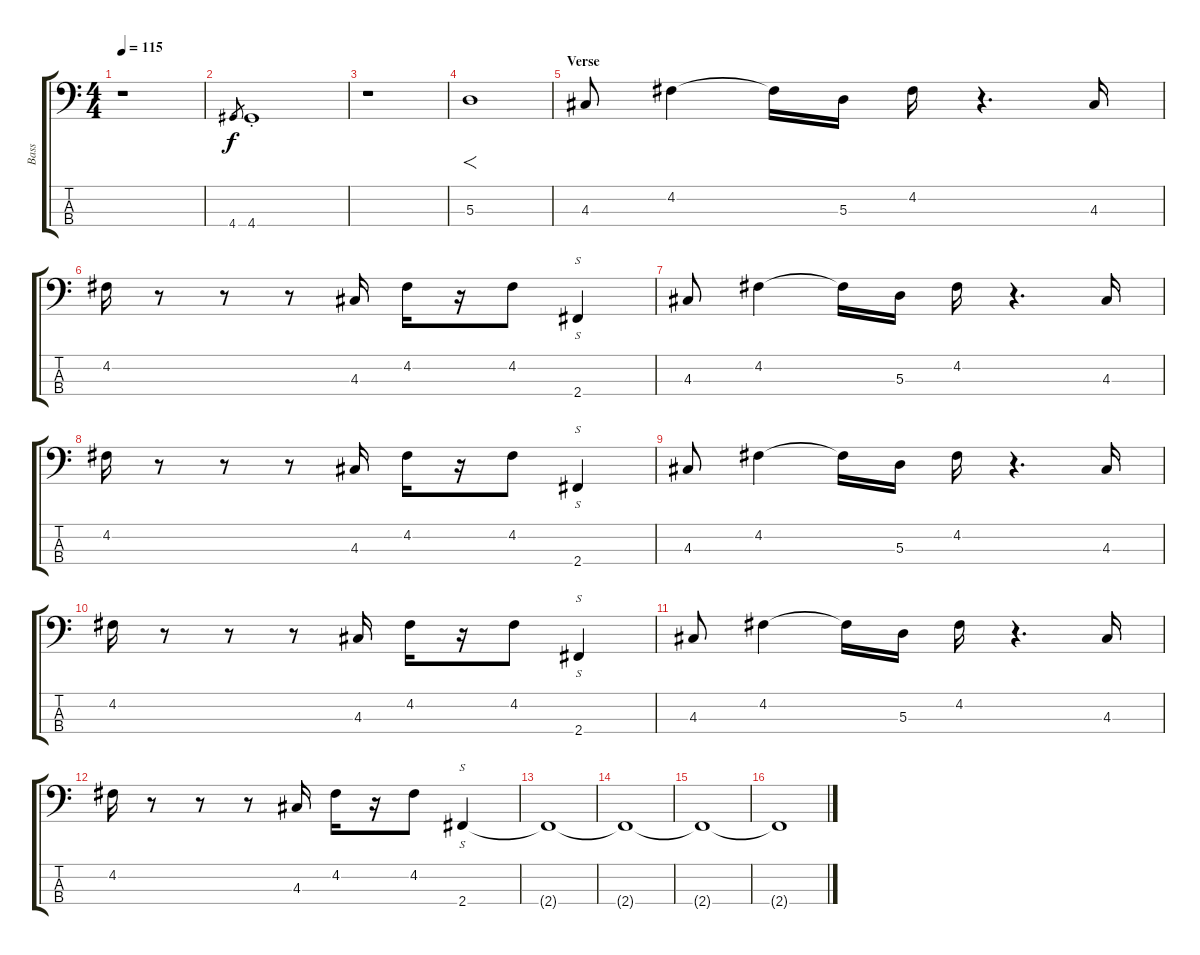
\track ("Bass" "Bass") {instrument electricbassfinger}
\staff {score tabs}
\tuning (G2 D2 A1 E1) {hide}
\ts (4 4)
\tempo 115
\clef f4
\ks c
r.1{dy f instrument electricbassfinger} |
4.4.8{gr} 4.4{st}.1 |
r.1 |
5.3.1{f} |
\section ("" "Verse")
4.3.8 4.2.4 4.2{t}.16 5.3.16 4.2.16 r.4{d} 4.3.16 |
4.2.16 r.8 r.8 r.8 4.3.16 4.2.16 r.16 4.2.8 2.4.4{s instrument slapbass1} |
4.3.8{instrument electricbassfinger} 4.2.4 4.2{t}.16 5.3.16 4.2.16 r.4{d} 4.3.16 |
4.2.16 r.8 r.8 r.8 4.3.16 4.2.16 r.16 4.2.8 2.4.4{s instrument slapbass1} |
4.3.8{instrument electricbassfinger} 4.2.4 4.2{t}.16 5.3.16 4.2.16 r.4{d} 4.3.16 |
4.2.16 r.8 r.8 r.8 4.3.16 4.2.16 r.16 4.2.8 2.4.4{s instrument slapbass1} |
4.3.8{instrument electricbassfinger} 4.2.4 4.2{t}.16 5.3.16 4.2.16 r.4{d} 4.3.16 |
4.2.16 r.8 r.8 r.8 4.3.16 4.2.16 r.16 4.2.8 2.4.4{s instrument slapbass1} |
2.4{t}.1 |
2.4{t}.1 |
2.4{t}.1 |
2.4{t}.1
